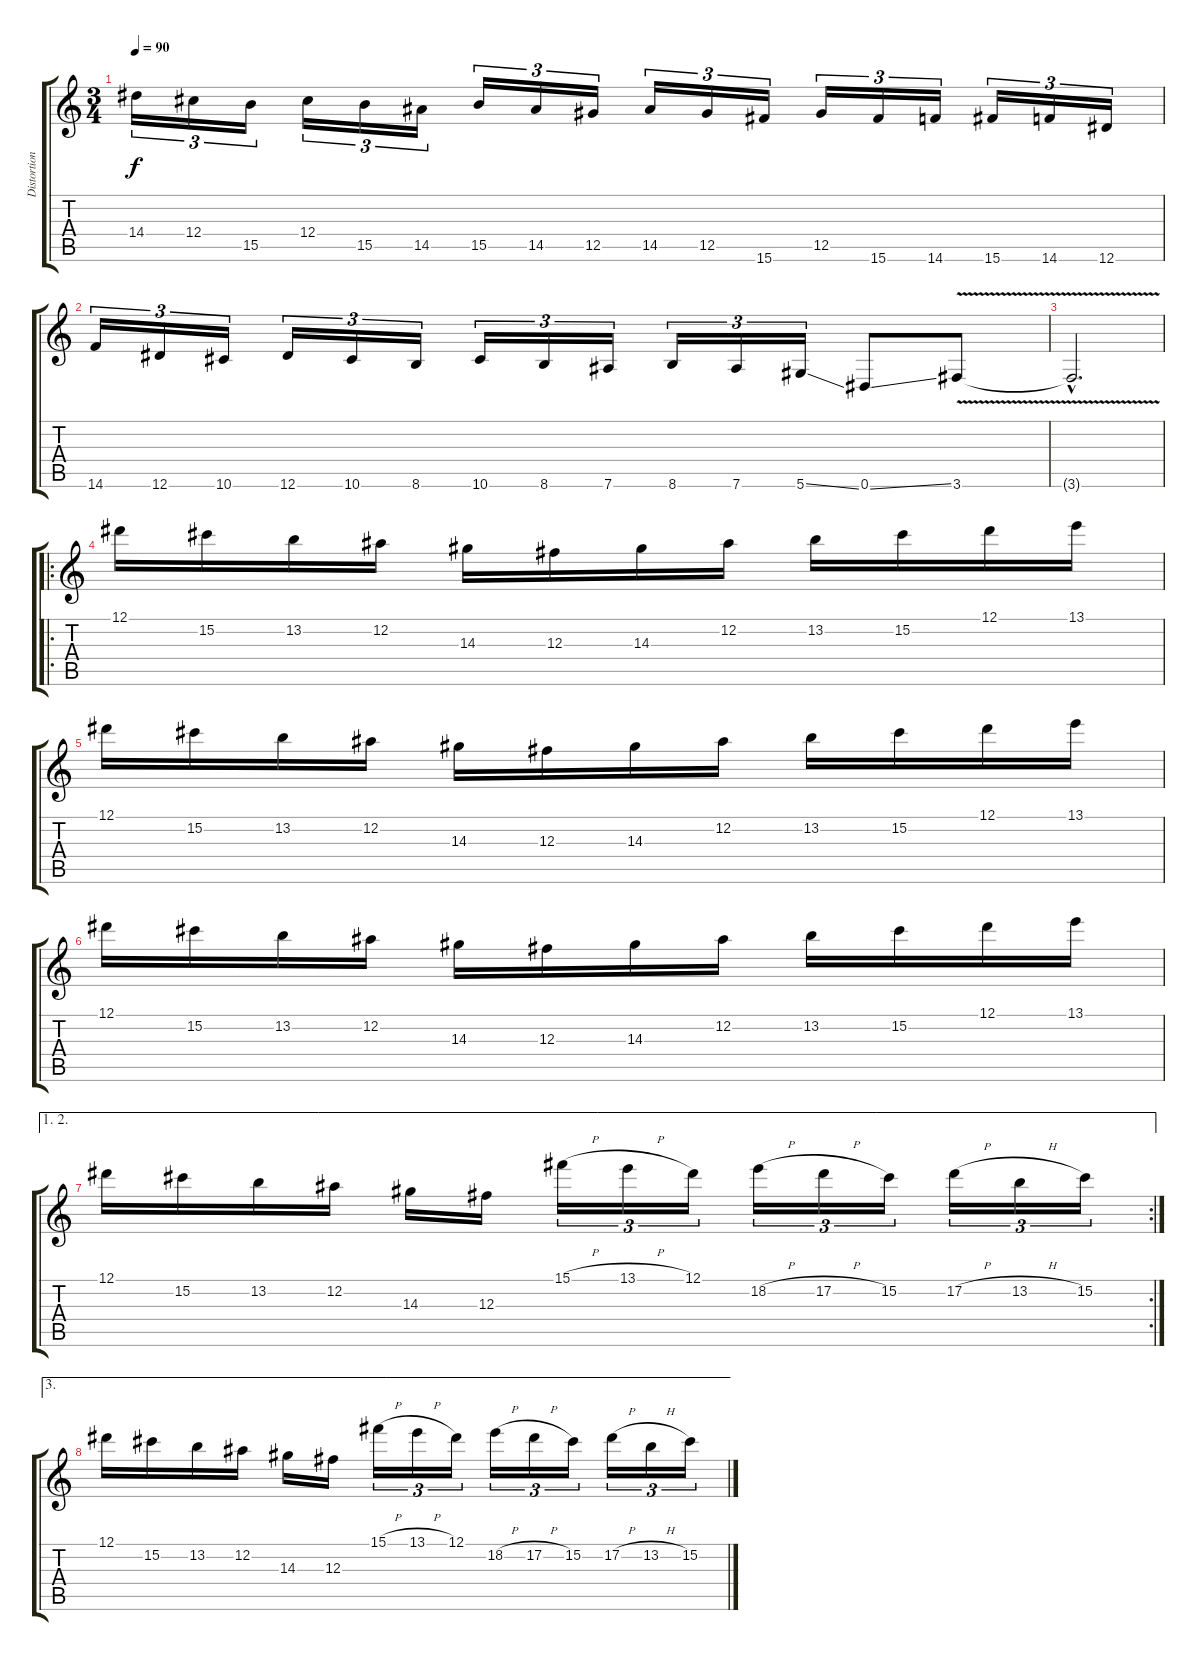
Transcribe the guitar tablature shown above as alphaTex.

\track ("Distortion Lead Guitar" "Distortion") {instrument distortionguitar}
\staff {score tabs}
\tuning (Eb4 Bb3 Gb3 Db3 Ab2 Eb2) {hide}
\ts (3 4)
\tempo 90
\clef g2
\ks c
14.4.16{tu (3 2) dy f} 12.4.16{tu (3 2)} 15.5.16{tu (3 2)} 12.4.16{tu (3 2)} 15.5.16{tu (3 2)} 14.5.16{tu (3 2)} 15.5.16{tu (3 2)} 14.5.16{tu (3 2)} 12.5.16{tu (3 2)} 14.5.16{tu (3 2)} 12.5.16{tu (3 2)} 15.6.16{tu (3 2)} 12.5.16{tu (3 2)} 15.6.16{tu (3 2)} 14.6.16{tu (3 2)} 15.6.16{tu (3 2)} 14.6.16{tu (3 2)} 12.6.16{tu (3 2)} |
14.6.16{tu (3 2)} 12.6.16{tu (3 2)} 10.6.16{tu (3 2)} 12.6.16{tu (3 2)} 10.6.16{tu (3 2)} 8.6.16{tu (3 2)} 10.6.16{tu (3 2)} 8.6.16{tu (3 2)} 7.6.16{tu (3 2)} 8.6.16{tu (3 2)} 7.6.16{tu (3 2)} 5.6{ss}.16{tu (3 2)} 0.6{ss}.8 3.6{v}.8 |
3.6{hac t}.2{d} |
\ro
12.1.16 15.2.16 13.2.16 12.2.16 14.3.16 12.3.16 14.3.16 12.2.16 13.2.16 15.2.16 12.1.16 13.1.16 |
12.1.16 15.2.16 13.2.16 12.2.16 14.3.16 12.3.16 14.3.16 12.2.16 13.2.16 15.2.16 12.1.16 13.1.16 |
12.1.16 15.2.16 13.2.16 12.2.16 14.3.16 12.3.16 14.3.16 12.2.16 13.2.16 15.2.16 12.1.16 13.1.16 |
\ae (1 2)
\rc 2
12.1.16 15.2.16 13.2.16 12.2.16 14.3.16 12.3.16 15.1{h}.16{tu (3 2)} 13.1{h}.16{tu (3 2)} 12.1.16{tu (3 2)} 18.2{h}.16{tu (3 2)} 17.2{h}.16{tu (3 2)} 15.2.16{tu (3 2)} 17.2{h}.16{tu (3 2)} 13.2{h}.16{tu (3 2)} 15.2.16{tu (3 2)} |
\ae 3
12.1.16 15.2.16 13.2.16 12.2.16 14.3.16 12.3.16 15.1{h}.16{tu (3 2)} 13.1{h}.16{tu (3 2)} 12.1.16{tu (3 2)} 18.2{h}.16{tu (3 2)} 17.2{h}.16{tu (3 2)} 15.2.16{tu (3 2)} 17.2{h}.16{tu (3 2)} 13.2{h}.16{tu (3 2)} 15.2.16{tu (3 2)}
